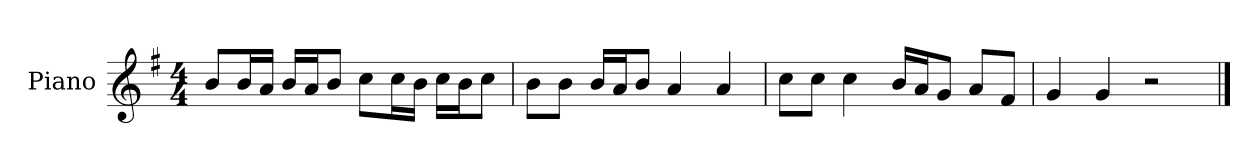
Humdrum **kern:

**kern
*part1
*staff1
*I"Piano
*I'P-no
*clefG2
*k[f#]
*M4/4
*MM90
=1
8b/L
16b/L
16a/JJ
16b/LL
16a/J
8b/J
8cc\L
16cc\L
16b\JJ
16cc\LL
16b\J
8cc\J
=2
8b\L
8b\J
16b/LL
16a/J
8b/J
4a/
4a/
=3
8cc\L
8cc\J
4cc\
16b/LL
16a/J
8g/J
8a/L
8f#/J
=4
4g/
4g/
2r
==
*-
